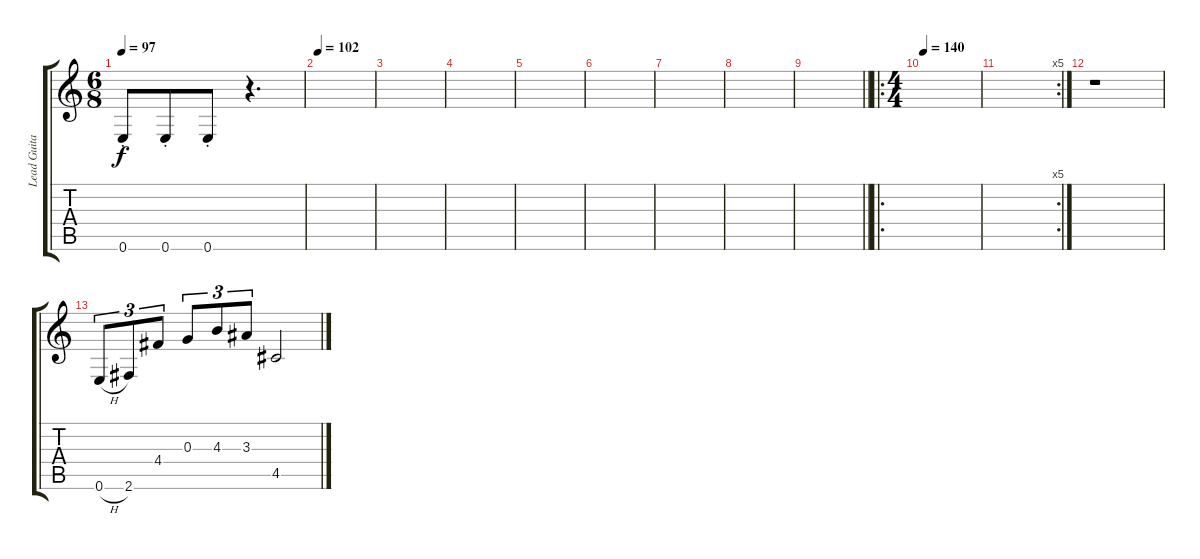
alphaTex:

\track ("Lead Guitar 1 [Peter Lindgrent]" "Lead Guita") {instrument distortionguitar}
\staff {score tabs}
\tuning (E4 B3 G3 D3 A2 E2) {hide}
\ts (6 8)
\tempo 97
\clef g2
\ks c
0.6{st}.8{dy f} 0.6{st}.8 0.6{st}.8 r.4{d} |
\tempo 102
|
|
|
|
|
|
|
\barLineRight lightlight
|
\ro
\ts (4 4)
\tempo 140
|
\rc 5
|
r.1 |
0.6{h}.8{tu (3 2)} 2.6.8{tu (3 2)} 4.4.8{tu (3 2)} 0.3.8{tu (3 2)} 4.3.8{tu (3 2)} 3.3.8{tu (3 2)} 4.5.2
